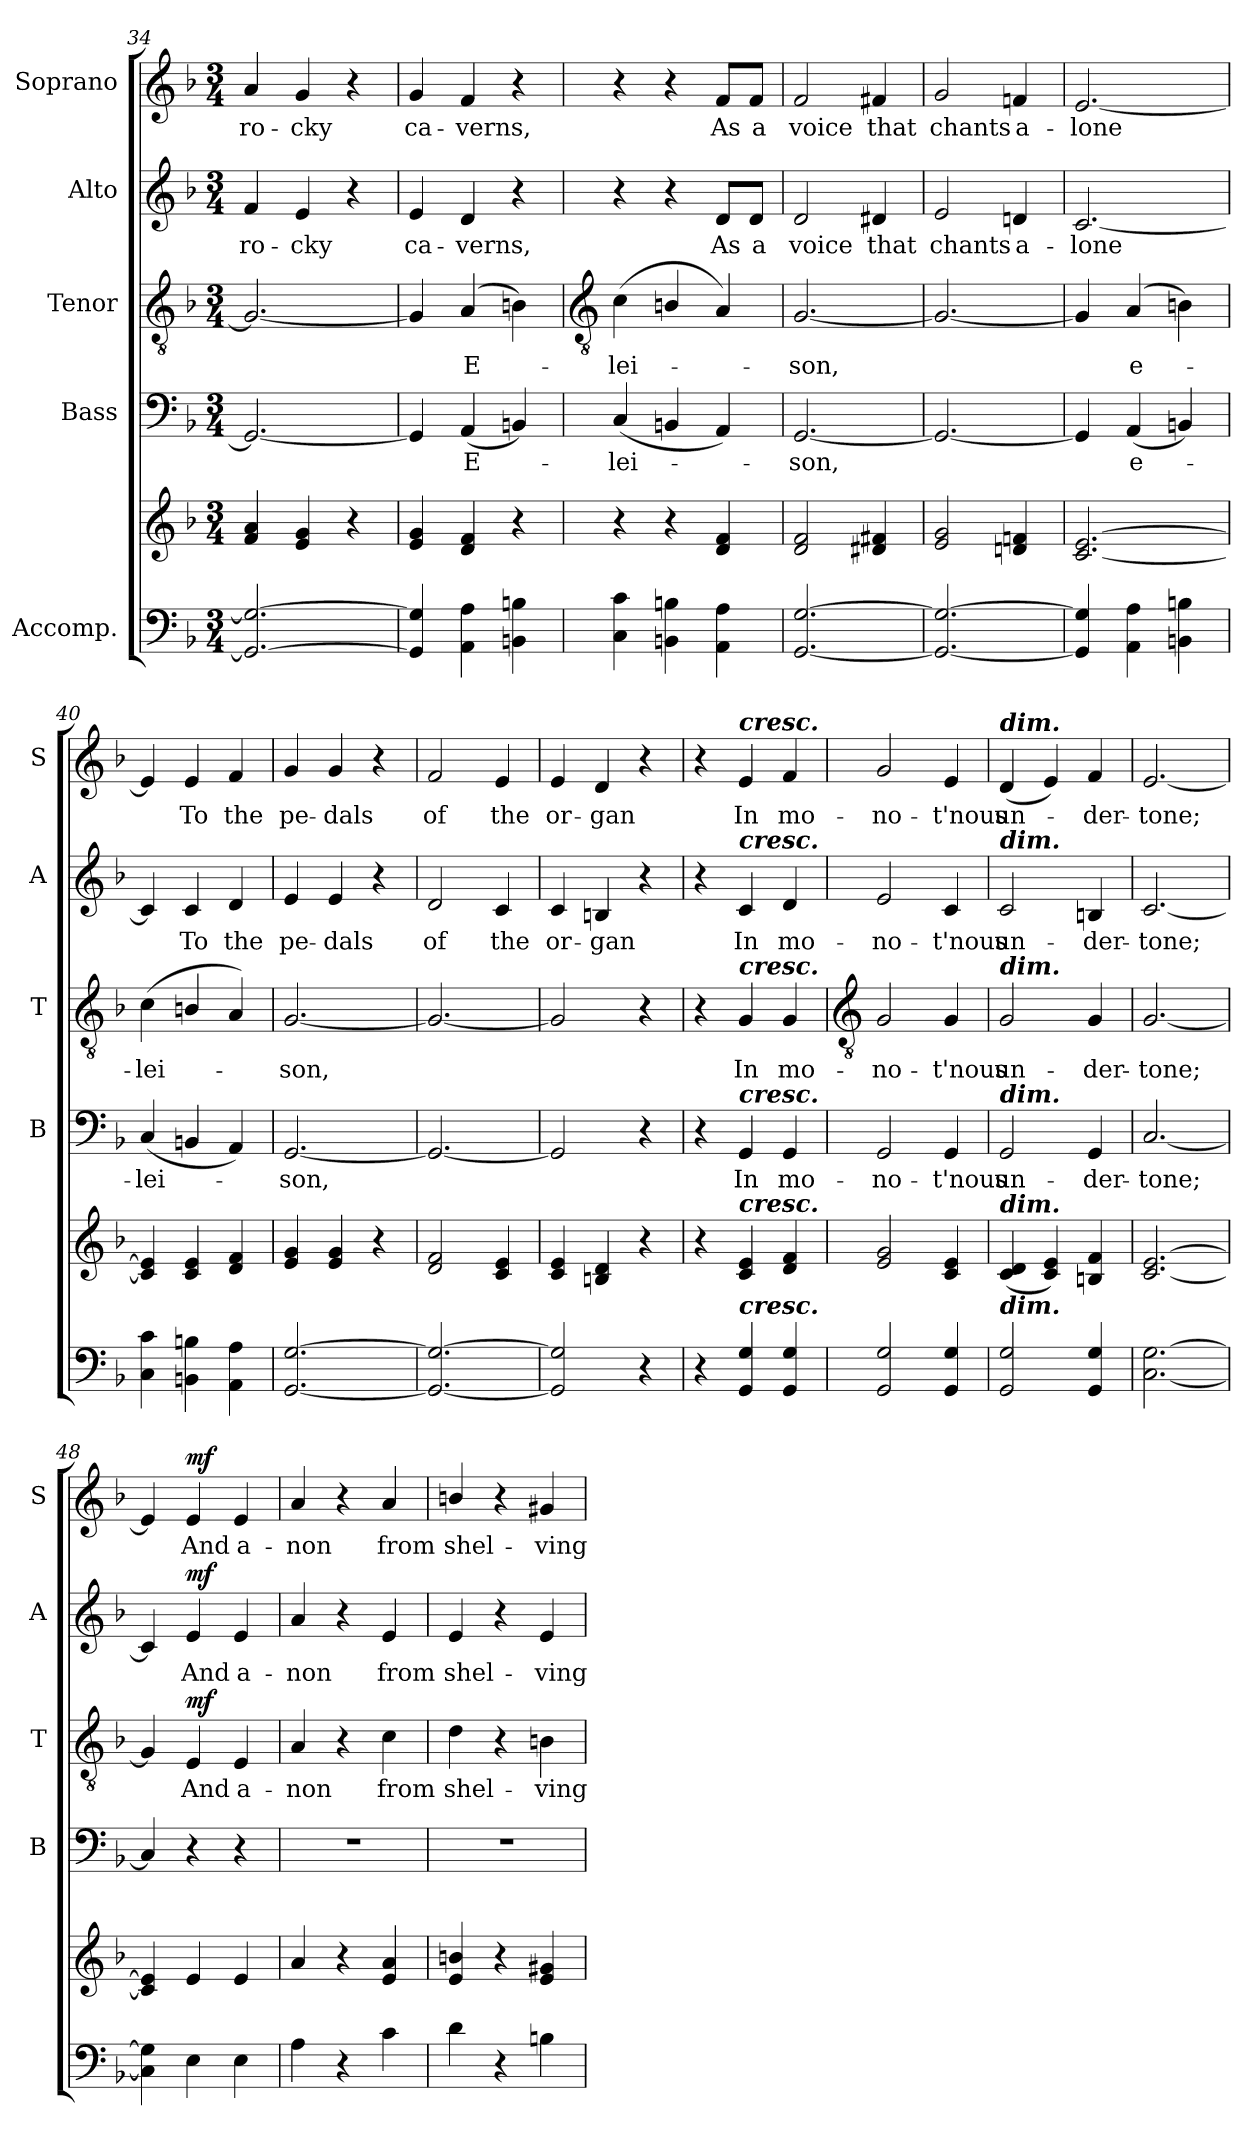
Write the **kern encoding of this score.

**kern	**kern	**dynam	**kern	**text	**kern	**text	**dynam	**kern	**text	**dynam	**kern	**text	**dynam
*part5	*part5	*part5	*part4	*part4	*part3	*part3	*part3	*part2	*part2	*part2	*part1	*part1	*part1
*staff6	*staff5	*staff5/6	*staff4	*staff4	*staff3	*staff3	*staff3	*staff2	*staff2	*staff2	*staff1	*staff1	*staff1
*I"Accomp.	*	*	*I"Bass	*	*I"Tenor	*	*	*I"Alto	*	*	*I"Soprano	*	*
*	*	*	*I'B	*	*I'T	*	*	*I'A	*	*	*I'S	*	*
*clefF4	*clefG2	*	*clefF4	*	*clefGv2	*	*	*clefG2	*	*	*clefG2	*	*
*k[b-]	*k[b-]	*	*k[b-]	*	*k[b-]	*	*	*k[b-]	*	*	*k[b-]	*	*
*F:	*F:	*	*F:	*	*F:	*	*	*F:	*	*	*F:	*	*
*M3/4	*M3/4	*	*M3/4	*	*M3/4	*	*	*M3/4	*	*	*M3/4	*	*
=34	=34	=34	=34	=34	=34	=34	=34	=34	=34	=34	=34	=34	=34
*^	*	*	*	*	*	*	*	*	*	*	*	*	*
!	!LO:N:vis=1	!	!	!	!	!	!	!	!	!LO:LY:b	!	!	!LO:LY:b	!
2.GG/_ 2.G/_	2.ryy	4f 4a	.	2.GG_	.	2.G_	.	.	4f	ro-	.	4a	ro-	.
!	!	!	!	!	!	!	!	!	!	!LO:LY:b	!	!	!LO:LY:b	!
.	.	4e 4g	.	.	.	.	.	.	4e	-cky	.	4g	-cky	.
.	.	4r	.	.	.	.	.	.	4r	.	.	4r	.	.
=35	=35	=35	=35	=35	=35	=35	=35	=35	=35	=35	=35	=35	=35	=35
!	!LO:N:vis=1	!	!	!	!	!	!	!	!	!LO:LY:b	!	!	!LO:LY:b	!
4GG/] 4G/]	2.ryy	4e 4g	.	4GG]	.	4G]	.	.	4e	ca-	.	4g	ca-	.
!	!	!	!	!	!LO:LY:b	!	!LO:LY:b	!	!	!LO:LY:b	!	!	!LO:LY:b	!
4AA\ 4A\	.	4d 4f	.	(<4AA	E-	(<4A	E-	.	4d	-verns,	.	4f	-verns,	.
4BBn\ 4Bn\	.	4r	.	4BBn)	.	4Bn)	.	.	4r	.	.	4r	.	.
*v	*v	*	*	*	*	*	*	*	*	*	*	*	*	*
!!LO:LB:g=z
=36	=36	=36	=36	=36	=36	=36	=36	=36	=36	=36	=36	=36	=36
*	*	*	*	*	*clefGv2	*	*	*	*	*	*	*	*
!	!	!	!	!LO:LY:b	!	!LO:LY:b	!	!	!	!	!	!	!
4C 4c	4r	.	(<4C	lei-	(<4c	lei-	.	4r	.	.	4r	.	.
4BBn\ 4Bn\	4r	.	4BBn/	.	4Bn/	.	.	4r	.	.	4r	.	.
!	!	!	!	!	!	!	!	!	!LO:LY:b	!	!	!LO:LY:b	!
4AA 4A	4d 4f	.	4AA)	.	4A)	.	.	8d/L	As	.	8f/L	As	.
!	!	!	!	!	!	!	!	!	!LO:LY:b	!	!	!LO:LY:b	!
.	.	.	.	.	.	.	.	8d/J	a	.	8f/J	a	.
=37	=37	=37	=37	=37	=37	=37	=37	=37	=37	=37	=37	=37	=37
!	!	!	!	!LO:LY:b	!	!LO:LY:b	!	!	!LO:LY:b	!	!	!LO:LY:b	!
[2.GG [2.G	2d 2f	.	[2.GG	son,	[2.G	son,	.	2d	voice	.	2f	voice	.
!	!	!	!	!	!	!	!	!	!LO:LY:b	!	!	!LO:LY:b	!
.	4d#X 4f#X	.	.	.	.	.	.	4d#X	that	.	4f#X	that	.
=38	=38	=38	=38	=38	=38	=38	=38	=38	=38	=38	=38	=38	=38
!	!	!	!	!	!	!	!	!	!LO:LY:b	!	!	!LO:LY:b	!
2.GG_ 2.G_	2e 2g	.	2.GG_	.	2.G_	.	.	2e	chants	.	2g	chants	.
!	!	!	!	!	!	!	!	!	!LO:LY:b	!	!	!LO:LY:b	!
.	4dn 4fn	.	.	.	.	.	.	4dn	a-	.	4fn	a-	.
=39	=39	=39	=39	=39	=39	=39	=39	=39	=39	=39	=39	=39	=39
!	!	!	!	!	!	!	!	!	!LO:LY:b	!	!	!LO:LY:b	!
4GG] 4G]	[2.c [2.e	.	4GG]	.	4G]	.	.	[2.c	-lone	.	[2.e	-lone	.
!	!	!	!	!LO:LY:b	!	!LO:LY:b	!	!	!	!	!	!	!
4AA 4A	.	.	(<4AA	e-	(<4A	e-	.	.	.	.	.	.	.
4BBn 4Bn	.	.	4BBn)	.	4Bn)	.	.	.	.	.	.	.	.
=40	=40	=40	=40	=40	=40	=40	=40	=40	=40	=40	=40	=40	=40
!	!	!	!	!LO:LY:b	!	!LO:LY:b	!	!	!	!	!	!	!
4C 4c	4c] 4e]	.	(<4C	lei-	(<4c	lei-	.	4c]	.	.	4e]	.	.
!	!	!	!	!	!	!	!	!	!LO:LY:b	!	!	!LO:LY:b	!
4BBn 4Bn	4c 4e	.	4BBn	.	4Bn/	.	.	4c	To	.	4e	To	.
!	!	!	!	!	!	!	!	!	!LO:LY:b	!	!	!LO:LY:b	!
4AA 4A	4d 4f	.	4AA)	.	4A)	.	.	4d	the	.	4f	the	.
=41	=41	=41	=41	=41	=41	=41	=41	=41	=41	=41	=41	=41	=41
!	!	!	!	!LO:LY:b	!	!LO:LY:b	!	!	!LO:LY:b	!	!	!LO:LY:b	!
[2.GG [2.G	4e 4g	.	[2.GG	son,	[2.G	son,	.	4e	pe-	.	4g	pe-	.
!	!	!	!	!	!	!	!	!	!LO:LY:b	!	!	!LO:LY:b	!
.	4e 4g	.	.	.	.	.	.	4e	-dals	.	4g	-dals	.
.	4r	.	.	.	.	.	.	4r	.	.	4r	.	.
=42	=42	=42	=42	=42	=42	=42	=42	=42	=42	=42	=42	=42	=42
!	!	!	!	!	!	!	!	!	!LO:LY:b	!	!	!LO:LY:b	!
2.GG_ 2.G_	2d 2f	.	2.GG_	.	2.G_	.	.	2d	of	.	2f	of	.
!	!	!	!	!	!	!	!	!	!LO:LY:b	!	!	!LO:LY:b	!
.	4c 4e	.	.	.	.	.	.	4c	the	.	4e	the	.
=43	=43	=43	=43	=43	=43	=43	=43	=43	=43	=43	=43	=43	=43
!	!	!	!	!	!	!	!	!	!LO:LY:b	!	!	!LO:LY:b	!
2GG] 2G]	4c 4e	.	2GG]	.	2G]	.	.	4c	or-	.	4e	or-	.
!	!	!	!	!	!	!	!	!	!LO:LY:b	!	!	!LO:LY:b	!
.	4Bn 4d	.	.	.	.	.	.	4Bn	-gan	.	4d	-gan	.
4r	4r	.	4r	.	4r	.	.	4r	.	.	4r	.	.
=44	=44	=44	=44	=44	=44	=44	=44	=44	=44	=44	=44	=44	=44
4r	4r	.	4r	.	4r	.	.	4r	.	.	4r	.	.
!	!	!	!	!	!	!	!	!	!	!	!LO:TX:a:Bi:t=cresc.	!	!
!	!	!	!	!	!	!	!	!LO:TX:a:Bi:t=cresc.	!	!	!	!	!
!	!	!	!	!	!LO:TX:a:Bi:t=cresc.	!	!	!	!	!	!	!	!
!	!	!	!LO:TX:a:Bi:t=cresc.	!	!	!	!	!	!	!	!	!	!
!	!LO:TX:a:Bi:t=cresc.	!	!	!	!	!	!	!	!	!	!	!	!
!LO:TX:a:Bi:t=cresc.	!	!	!	!	!	!	!	!	!	!	!	!	!
!	!	!	!	!LO:LY:b	!	!LO:LY:b	!	!	!LO:LY:b	!	!	!LO:LY:b	!
4GG 4G	4c 4e	.	4GG	In	4G	In	.	4c	In	.	4e	In	.
!	!	!	!	!LO:LY:b	!	!LO:LY:b	!	!	!LO:LY:b	!	!	!LO:LY:b	!
4GG 4G	4d 4f	.	4GG	mo-	4G	mo-	.	4d	mo-	.	4f	mo-	.
!!LO:LB:g=z
=45	=45	=45	=45	=45	=45	=45	=45	=45	=45	=45	=45	=45	=45
*	*	*	*	*	*clefGv2	*	*	*	*	*	*	*	*
!	!	!	!	!LO:LY:b	!	!LO:LY:b	!	!	!LO:LY:b	!	!	!LO:LY:b	!
2GG 2G	2e 2g	.	2GG	-no-	2G	-no-	.	2e	-no-	.	2g	-no-	.
!	!	!	!	!LO:LY:b	!	!LO:LY:b	!	!	!LO:LY:b	!	!	!LO:LY:b	!
4GG 4G	4c 4e	.	4GG	-t'nous	4G	-t'nous	.	4c	-t'nous	.	4e	-t'nous	.
=46	=46	=46	=46	=46	=46	=46	=46	=46	=46	=46	=46	=46	=46
!	!	!	!	!	!	!	!	!	!	!	!LO:TX:a:Bi:t=dim.	!	!
!	!	!	!	!	!	!	!	!LO:TX:a:Bi:t=dim.	!	!	!	!	!
!	!	!	!	!	!LO:TX:a:Bi:t=dim.	!	!	!	!	!	!	!	!
!	!	!	!LO:TX:a:Bi:t=dim.	!	!	!	!	!	!	!	!	!	!
!	!LO:TX:a:Bi:t=dim.	!	!	!	!	!	!	!	!	!	!	!	!
!LO:TX:a:Bi:t=dim.	!	!	!	!	!	!	!	!	!	!	!	!	!
!	!	!	!	!LO:LY:b	!	!LO:LY:b	!	!	!LO:LY:b	!	!	!LO:LY:b	!
2GG 2G	(<4c 4d	.	2GG	un-	2G	un-	.	2c	un-	.	(<4d	un-	.
.	4c 4e)	.	.	.	.	.	.	.	.	.	4e)	.	.
!	!	!	!	!LO:LY:b	!	!LO:LY:b	!	!	!LO:LY:b	!	!	!LO:LY:b	!
4GG 4G	4Bn 4f	.	4GG	-der-	4G	-der-	.	4Bn	-der-	.	4f	der-	.
=47	=47	=47	=47	=47	=47	=47	=47	=47	=47	=47	=47	=47	=47
!	!	!	!	!LO:LY:b	!	!LO:LY:b	!	!	!LO:LY:b	!	!	!LO:LY:b	!
[2.C [2.G	[2.c [2.e	.	[2.C	-tone;	[2.G	-tone;	.	[2.c	-tone;	.	[2.e	-tone;	.
=48	=48	=48	=48	=48	=48	=48	=48	=48	=48	=48	=48	=48	=48
4C] 4G]	4c] 4e]	.	4C]	.	4G]	.	.	4c]	.	.	4e]	.	.
!	!	!LO:DY:b=2	!	!	!	!LO:LY:b	!	!	!LO:LY:b	!	!	!LO:LY:b	!
!	!	!LO:DY:n=1:b	!	!	!	!	!LO:DY:b	!	!	!LO:DY:b	!	!	!LO:DY:b
4E	4e	mf mf	4r	.	4E	And	mf	4e	And	mf	4e	And	mf
!	!	!	!	!	!	!LO:LY:b	!	!	!LO:LY:b	!	!	!LO:LY:b	!
4E	4e	.	4r	.	4E	a-	.	4e	a-	.	4e	a-	.
=49	=49	=49	=49	=49	=49	=49	=49	=49	=49	=49	=49	=49	=49
!	!	!	!LO:N:vis=1	!	!	!LO:LY:b	!	!	!LO:LY:b	!	!	!LO:LY:b	!
4A	4a	.	2.r	.	4A	-non	.	4a	-non	.	4a	-non	.
4r	4r	.	.	.	4r	.	.	4r	.	.	4r	.	.
!	!	!	!	!	!	!LO:LY:b	!	!	!LO:LY:b	!	!	!LO:LY:b	!
4c	4e 4a	.	.	.	4c	from	.	4e	from	.	4a	from	.
=50	=50	=50	=50	=50	=50	=50	=50	=50	=50	=50	=50	=50	=50
!	!	!	!LO:N:vis=1	!	!	!LO:LY:b	!	!	!LO:LY:b	!	!	!LO:LY:b	!
4d	4e/ 4bn/	.	2.r	.	4d	shel-	.	4e	shel-	.	4bn/	shel-	.
4r	4r	.	.	.	4r	.	.	4r	.	.	4r	.	.
!	!	!	!	!	!	!LO:LY:b	!	!	!LO:LY:b	!	!	!LO:LY:b	!
4Bn	4e 4g#X	.	.	.	4Bn	-ving	.	4e	-ving	.	4g#X	-ving	.
=	=	=	=	=	=	=	=	=	=	=	=	=	=
*-	*-	*-	*-	*-	*-	*-	*-	*-	*-	*-	*-	*-	*-
